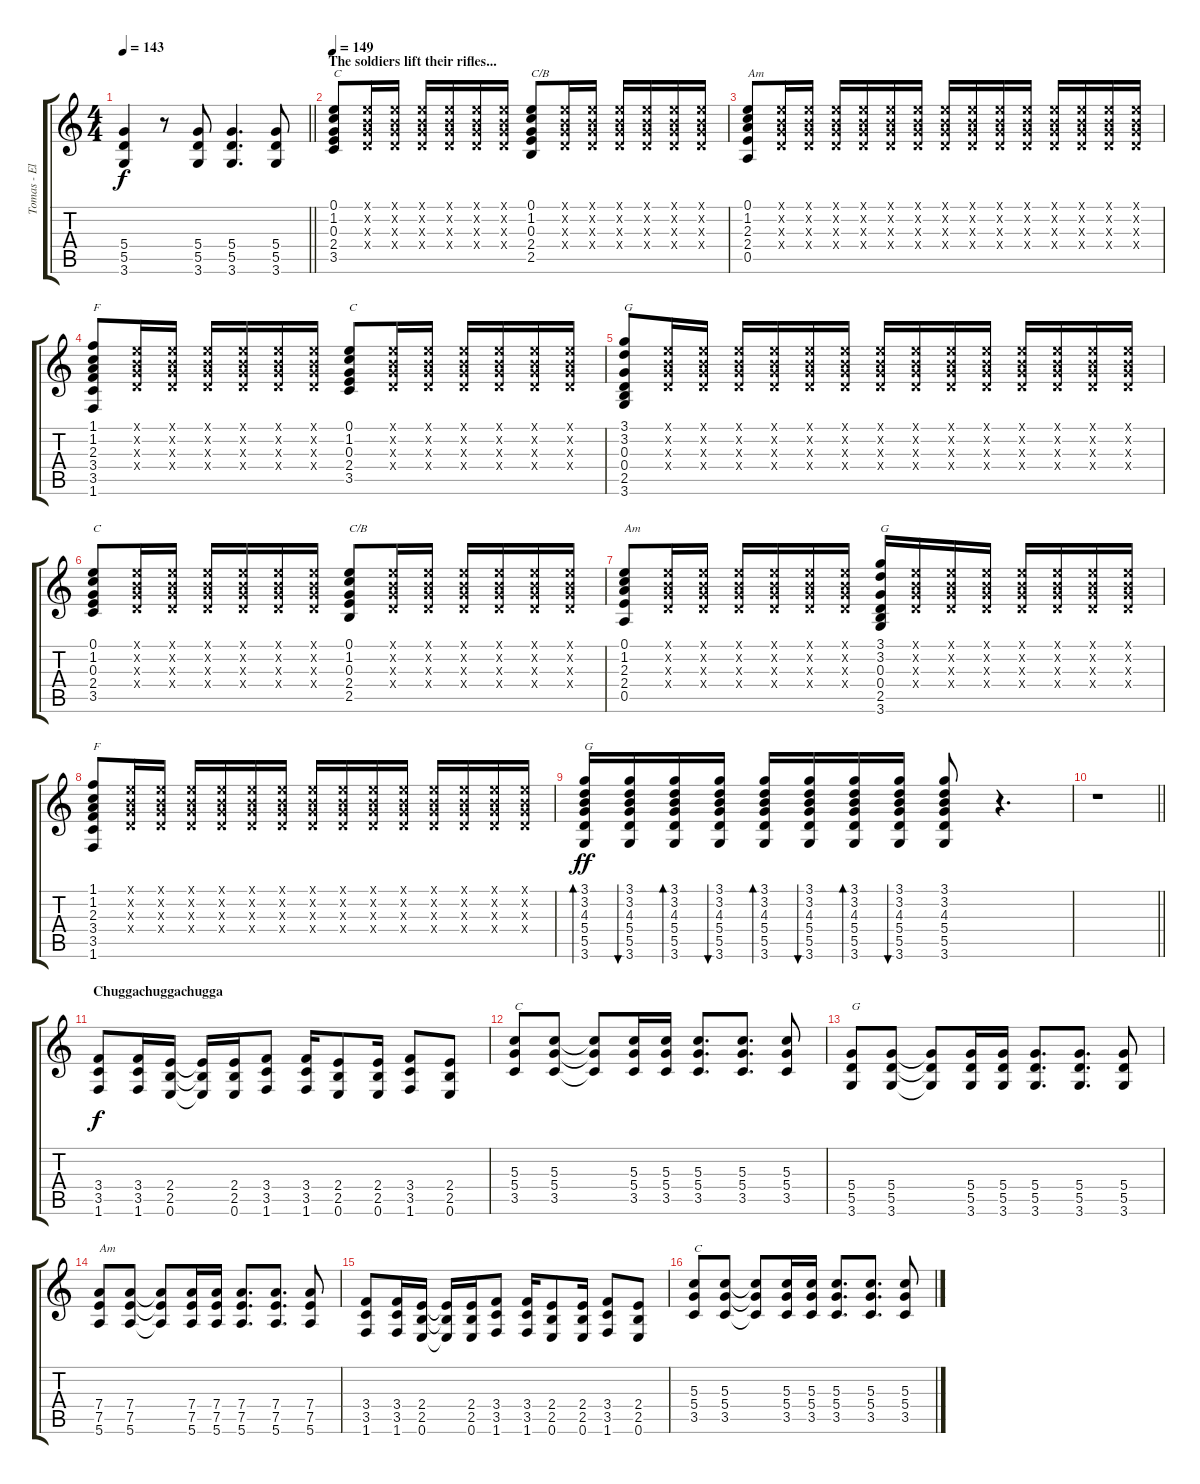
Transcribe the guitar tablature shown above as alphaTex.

\track ("Tomas - Elec. Guitar" "Tomas - El") {instrument electricguitarclean}
\staff {score tabs}
\tuning (E4 B3 G3 D3 A2 E2) {hide}
\ts (4 4)
\tempo 143
\clef g2
\barLineRight lightlight
\ks c
(5.4 5.5 3.6).4{dy f} r.8 (5.4 5.5 3.6).8 (5.4 5.5 3.6).4{d} (5.4 5.5 3.6).8 |
\section ("" "The soldiers lift their rifles...")
\tempo 149
(0.1 1.2 0.3 2.4 3.5).8{txt "C" volume 7} (0.1{x} 0.2{x} 0.3{x} 0.4{x}).16 (0.1{x} 0.2{x} 0.3{x} 0.4{x}).16 (0.1{x} 0.2{x} 0.3{x} 0.4{x}).16 (0.1{x} 0.2{x} 0.3{x} 0.4{x}).16 (0.1{x} 0.2{x} 0.3{x} 0.4{x}).16 (0.1{x} 0.2{x} 0.3{x} 0.4{x}).16 (0.1 1.2 0.3 2.4 2.5).8{txt "C/B"} (0.1{x} 0.2{x} 0.3{x} 0.4{x}).16 (0.1{x} 0.2{x} 0.3{x} 0.4{x}).16 (0.1{x} 0.2{x} 0.3{x} 0.4{x}).16 (0.1{x} 0.2{x} 0.3{x} 0.4{x}).16 (0.1{x} 0.2{x} 0.3{x} 0.4{x}).16 (0.1{x} 0.2{x} 0.3{x} 0.4{x}).16 |
(0.1 1.2 2.3 2.4 0.5).8{txt "Am"} (0.1{x} 0.2{x} 0.3{x} 0.4{x}).16 (0.1{x} 0.2{x} 0.3{x} 0.4{x}).16 (0.1{x} 0.2{x} 0.3{x} 0.4{x}).16 (0.1{x} 0.2{x} 0.3{x} 0.4{x}).16 (0.1{x} 0.2{x} 0.3{x} 0.4{x}).16 (0.1{x} 0.2{x} 0.3{x} 0.4{x}).16 (0.1{x} 0.2{x} 0.3{x} 0.4{x}).16 (0.1{x} 0.2{x} 0.3{x} 0.4{x}).16 (0.1{x} 0.2{x} 0.3{x} 0.4{x}).16 (0.1{x} 0.2{x} 0.3{x} 0.4{x}).16 (0.1{x} 0.2{x} 0.3{x} 0.4{x}).16 (0.1{x} 0.2{x} 0.3{x} 0.4{x}).16 (0.1{x} 0.2{x} 0.3{x} 0.4{x}).16 (0.1{x} 0.2{x} 0.3{x} 0.4{x}).16 |
(1.1 1.2 2.3 3.4 3.5 1.6).8{txt "F"} (0.1{x} 0.2{x} 0.3{x} 0.4{x}).16 (0.1{x} 0.2{x} 0.3{x} 0.4{x}).16 (0.1{x} 0.2{x} 0.3{x} 0.4{x}).16 (0.1{x} 0.2{x} 0.3{x} 0.4{x}).16 (0.1{x} 0.2{x} 0.3{x} 0.4{x}).16 (0.1{x} 0.2{x} 0.3{x} 0.4{x}).16 (0.1 1.2 0.3 2.4 3.5).8{txt "C"} (0.1{x} 0.2{x} 0.3{x} 0.4{x}).16 (0.1{x} 0.2{x} 0.3{x} 0.4{x}).16 (0.1{x} 0.2{x} 0.3{x} 0.4{x}).16 (0.1{x} 0.2{x} 0.3{x} 0.4{x}).16 (0.1{x} 0.2{x} 0.3{x} 0.4{x}).16 (0.1{x} 0.2{x} 0.3{x} 0.4{x}).16 |
(3.1 3.2 0.3 0.4 2.5 3.6).8{txt "G"} (0.1{x} 0.2{x} 0.3{x} 0.4{x}).16 (0.1{x} 0.2{x} 0.3{x} 0.4{x}).16 (0.1{x} 0.2{x} 0.3{x} 0.4{x}).16 (0.1{x} 0.2{x} 0.3{x} 0.4{x}).16 (0.1{x} 0.2{x} 0.3{x} 0.4{x}).16 (0.1{x} 0.2{x} 0.3{x} 0.4{x}).16 (0.1{x} 0.2{x} 0.3{x} 0.4{x}).16 (0.1{x} 0.2{x} 0.3{x} 0.4{x}).16 (0.1{x} 0.2{x} 0.3{x} 0.4{x}).16 (0.1{x} 0.2{x} 0.3{x} 0.4{x}).16 (0.1{x} 0.2{x} 0.3{x} 0.4{x}).16 (0.1{x} 0.2{x} 0.3{x} 0.4{x}).16 (0.1{x} 0.2{x} 0.3{x} 0.4{x}).16 (0.1{x} 0.2{x} 0.3{x} 0.4{x}).16 |
(0.1 1.2 0.3 2.4 3.5).8{txt "C"} (0.1{x} 0.2{x} 0.3{x} 0.4{x}).16 (0.1{x} 0.2{x} 0.3{x} 0.4{x}).16 (0.1{x} 0.2{x} 0.3{x} 0.4{x}).16 (0.1{x} 0.2{x} 0.3{x} 0.4{x}).16 (0.1{x} 0.2{x} 0.3{x} 0.4{x}).16 (0.1{x} 0.2{x} 0.3{x} 0.4{x}).16 (0.1 1.2 0.3 2.4 2.5).8{txt "C/B"} (0.1{x} 0.2{x} 0.3{x} 0.4{x}).16 (0.1{x} 0.2{x} 0.3{x} 0.4{x}).16 (0.1{x} 0.2{x} 0.3{x} 0.4{x}).16 (0.1{x} 0.2{x} 0.3{x} 0.4{x}).16 (0.1{x} 0.2{x} 0.3{x} 0.4{x}).16 (0.1{x} 0.2{x} 0.3{x} 0.4{x}).16 |
(0.1 1.2 2.3 2.4 0.5).8{txt "Am"} (0.1{x} 0.2{x} 0.3{x} 0.4{x}).16 (0.1{x} 0.2{x} 0.3{x} 0.4{x}).16 (0.1{x} 0.2{x} 0.3{x} 0.4{x}).16 (0.1{x} 0.2{x} 0.3{x} 0.4{x}).16 (0.1{x} 0.2{x} 0.3{x} 0.4{x}).16 (0.1{x} 0.2{x} 0.3{x} 0.4{x}).16 (3.1 3.2 0.3 0.4 2.5 3.6).16{txt "G"} (0.1{x} 0.2{x} 0.3{x} 0.4{x}).16 (0.1{x} 0.2{x} 0.3{x} 0.4{x}).16 (0.1{x} 0.2{x} 0.3{x} 0.4{x}).16 (0.1{x} 0.2{x} 0.3{x} 0.4{x}).16 (0.1{x} 0.2{x} 0.3{x} 0.4{x}).16 (0.1{x} 0.2{x} 0.3{x} 0.4{x}).16 (0.1{x} 0.2{x} 0.3{x} 0.4{x}).16 |
(1.1 1.2 2.3 3.4 3.5 1.6).8{txt "F"} (0.1{x} 0.2{x} 0.3{x} 0.4{x}).16 (0.1{x} 0.2{x} 0.3{x} 0.4{x}).16 (0.1{x} 0.2{x} 0.3{x} 0.4{x}).16 (0.1{x} 0.2{x} 0.3{x} 0.4{x}).16 (0.1{x} 0.2{x} 0.3{x} 0.4{x}).16 (0.1{x} 0.2{x} 0.3{x} 0.4{x}).16 (0.1{x} 0.2{x} 0.3{x} 0.4{x}).16 (0.1{x} 0.2{x} 0.3{x} 0.4{x}).16 (0.1{x} 0.2{x} 0.3{x} 0.4{x}).16 (0.1{x} 0.2{x} 0.3{x} 0.4{x}).16 (0.1{x} 0.2{x} 0.3{x} 0.4{x}).16 (0.1{x} 0.2{x} 0.3{x} 0.4{x}).16 (0.1{x} 0.2{x} 0.3{x} 0.4{x}).16 (0.1{x} 0.2{x} 0.3{x} 0.4{x}).16 |
(3.1 3.2 4.3 5.4 5.5 3.6).16{bd 60 txt "G" dy ff} (3.1 3.2 4.3 5.4 5.5 3.6).16{bu 60} (3.1 3.2 4.3 5.4 5.5 3.6).16{bd 60} (3.1 3.2 4.3 5.4 5.5 3.6).16{bu 60} (3.1 3.2 4.3 5.4 5.5 3.6).16{bd 60} (3.1 3.2 4.3 5.4 5.5 3.6).16{bu 60} (3.1 3.2 4.3 5.4 5.5 3.6).16{bd 60} (3.1 3.2 4.3 5.4 5.5 3.6).16{bu 60} (3.1 3.2 4.3 5.4 5.5 3.6).8 r.4{d} |
\barLineRight lightlight
r.1 |
\section ("" "Chuggachuggachugga")
(3.4 3.5 1.6).8{dy f volume 12 instrument distortionguitar} (3.4 3.5 1.6).16 (2.4 2.5 0.6).16 (2.4{t} 2.5{t} 0.6{t}).16 (2.4 2.5 0.6).16 (3.4 3.5 1.6).8 (3.4 3.5 1.6).16 (2.4 2.5 0.6).8 (2.4 2.5 0.6).16 (3.4 3.5 1.6).8 (2.4 2.5 0.6).8 |
(5.3 5.4 3.5).8{txt "C"} (5.3 5.4 3.5).8 (5.3{t} 5.4{t} 3.5{t}).8 (5.3 5.4 3.5).16 (5.3 5.4 3.5).16 (5.3 5.4 3.5).8{d} (5.3 5.4 3.5).8{d} (5.3 5.4 3.5).8 |
(5.4 5.5 3.6).8{txt "G"} (5.4 5.5 3.6).8 (5.4{t} 5.5{t} 3.6{t}).8 (5.4 5.5 3.6).16 (5.4 5.5 3.6).16 (5.4 5.5 3.6).8{d} (5.4 5.5 3.6).8{d} (5.4 5.5 3.6).8 |
(7.4 7.5 5.6).8{txt "Am"} (7.4 7.5 5.6).8 (7.4{t} 7.5{t} 5.6{t}).8 (7.4 7.5 5.6).16 (7.4 7.5 5.6).16 (7.4 7.5 5.6).8{d} (7.4 7.5 5.6).8{d} (7.4 7.5 5.6).8 |
(3.4 3.5 1.6).8{volume 12 instrument distortionguitar} (3.4 3.5 1.6).16 (2.4 2.5 0.6).16 (2.4{t} 2.5{t} 0.6{t}).16 (2.4 2.5 0.6).16 (3.4 3.5 1.6).8 (3.4 3.5 1.6).16 (2.4 2.5 0.6).8 (2.4 2.5 0.6).16 (3.4 3.5 1.6).8 (2.4 2.5 0.6).8 |
(5.3 5.4 3.5).8{txt "C"} (5.3 5.4 3.5).8 (5.3{t} 5.4{t} 3.5{t}).8 (5.3 5.4 3.5).16 (5.3 5.4 3.5).16 (5.3 5.4 3.5).8{d} (5.3 5.4 3.5).8{d} (5.3 5.4 3.5).8
